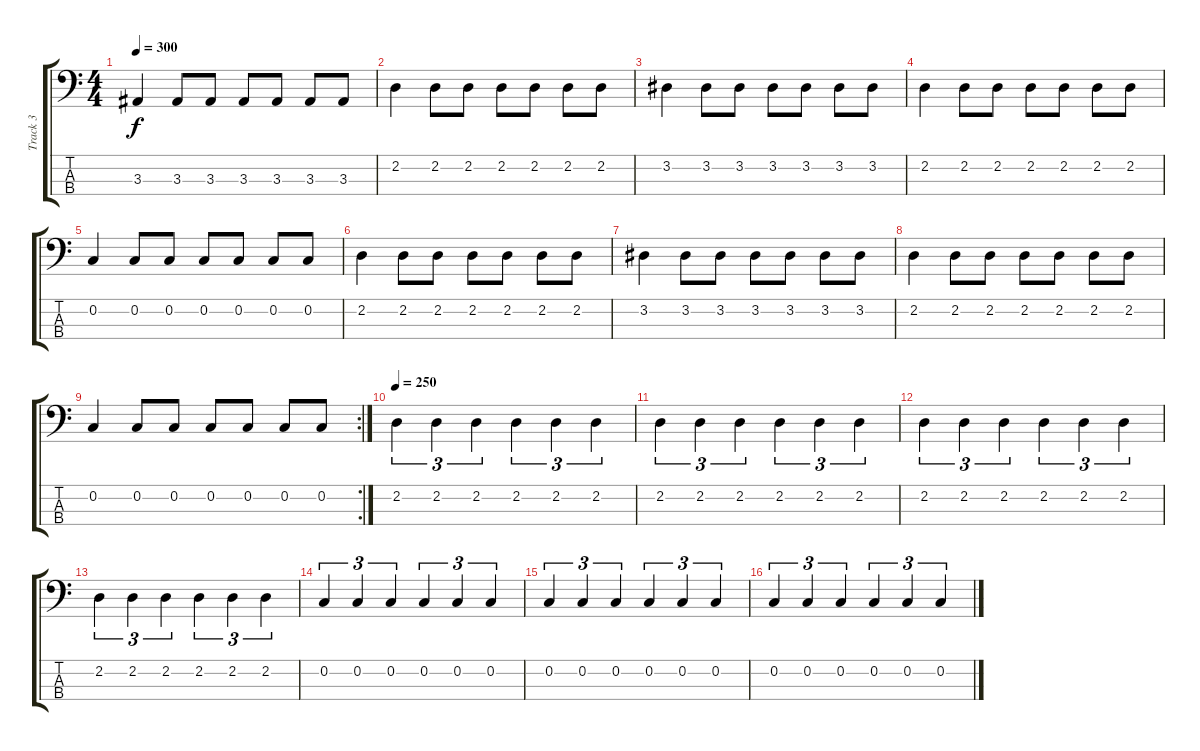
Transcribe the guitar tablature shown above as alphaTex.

\track ("Track 3" "Track 3") {instrument electricbasspick}
\staff {score tabs}
\tuning (F2 C2 G1 D1) {hide}
\ts (4 4)
\tempo 300
\clef f4
\ks c
3.3.4{dy f} 3.3.8 3.3.8 3.3.8 3.3.8 3.3.8 3.3.8 |
2.2.4 2.2.8 2.2.8 2.2.8 2.2.8 2.2.8 2.2.8 |
3.2.4 3.2.8 3.2.8 3.2.8 3.2.8 3.2.8 3.2.8 |
2.2.4 2.2.8 2.2.8 2.2.8 2.2.8 2.2.8 2.2.8 |
0.2.4 0.2.8 0.2.8 0.2.8 0.2.8 0.2.8 0.2.8 |
2.2.4 2.2.8 2.2.8 2.2.8 2.2.8 2.2.8 2.2.8 |
3.2.4 3.2.8 3.2.8 3.2.8 3.2.8 3.2.8 3.2.8 |
2.2.4 2.2.8 2.2.8 2.2.8 2.2.8 2.2.8 2.2.8 |
\rc 2
0.2.4 0.2.8 0.2.8 0.2.8 0.2.8 0.2.8 0.2.8 |
\tempo 250
2.2.4{tu (3 2)} 2.2.4{tu (3 2)} 2.2.4{tu (3 2)} 2.2.4{tu (3 2)} 2.2.4{tu (3 2)} 2.2.4{tu (3 2)} |
2.2.4{tu (3 2)} 2.2.4{tu (3 2)} 2.2.4{tu (3 2)} 2.2.4{tu (3 2)} 2.2.4{tu (3 2)} 2.2.4{tu (3 2)} |
2.2.4{tu (3 2)} 2.2.4{tu (3 2)} 2.2.4{tu (3 2)} 2.2.4{tu (3 2)} 2.2.4{tu (3 2)} 2.2.4{tu (3 2)} |
2.2.4{tu (3 2)} 2.2.4{tu (3 2)} 2.2.4{tu (3 2)} 2.2.4{tu (3 2)} 2.2.4{tu (3 2)} 2.2.4{tu (3 2)} |
0.2.4{tu (3 2)} 0.2.4{tu (3 2)} 0.2.4{tu (3 2)} 0.2.4{tu (3 2)} 0.2.4{tu (3 2)} 0.2.4{tu (3 2)} |
0.2.4{tu (3 2)} 0.2.4{tu (3 2)} 0.2.4{tu (3 2)} 0.2.4{tu (3 2)} 0.2.4{tu (3 2)} 0.2.4{tu (3 2)} |
0.2.4{tu (3 2)} 0.2.4{tu (3 2)} 0.2.4{tu (3 2)} 0.2.4{tu (3 2)} 0.2.4{tu (3 2)} 0.2.4{tu (3 2)}
